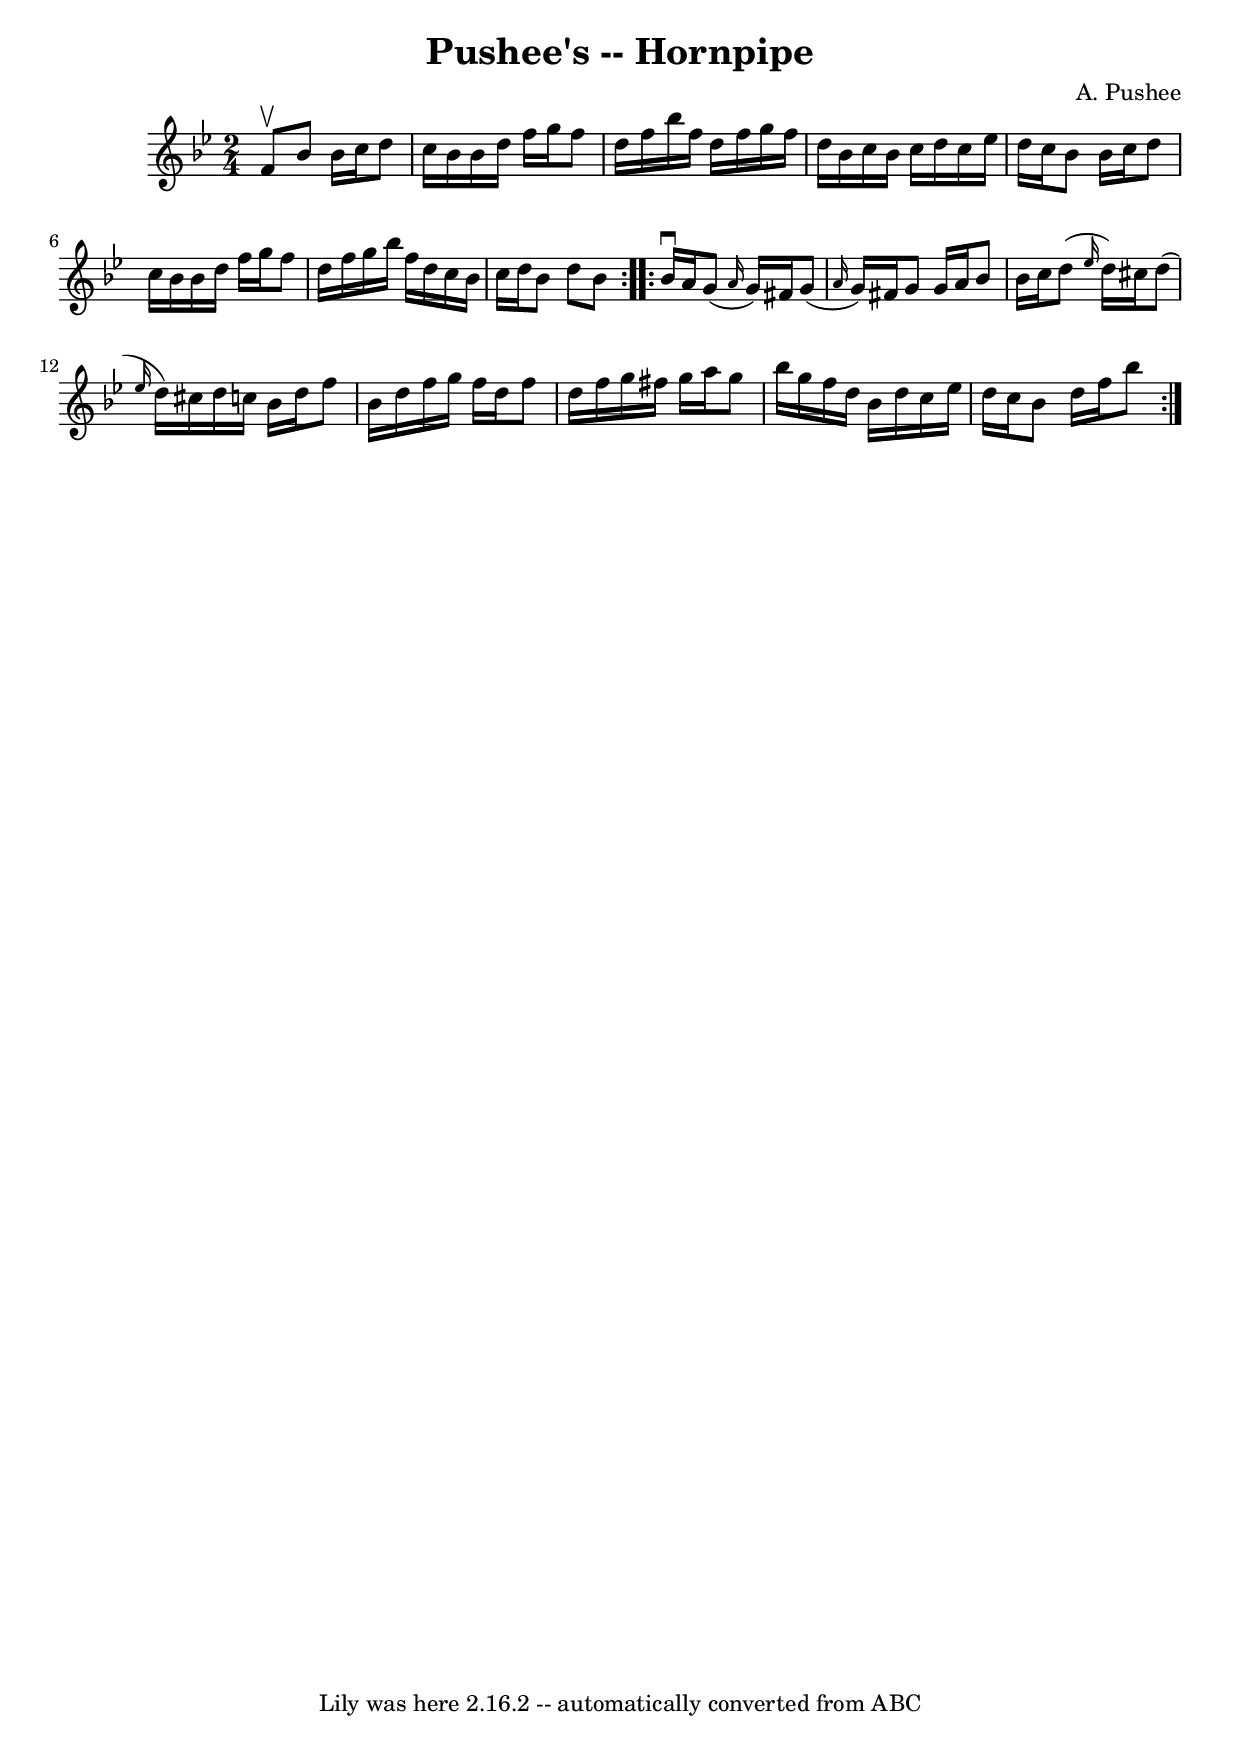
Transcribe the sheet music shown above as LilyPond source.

\version "2.16.2"
\include "Mammoth.ily"
\header {
  %% book = "Cole's 1000 Fiddle Tunes"
  composer = "A. Pushee"
  crossRefNumber = "1"
  footnotes = ""
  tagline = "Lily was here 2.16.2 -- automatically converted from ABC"
  title = "Pushee's -- Hornpipe"

}
voicedefault =  {



  \repeat volta 2 {

    \time 2/4      \key bes \major f'8^\upbow  |
    bes'8 bes'16 c''16         d''8 c''16 bes'16   |
    bes'16 d''16 f''16 g''16 f''8        d''16 f''16   |
    bes''16 f''16 d''16 f''16 g''16         f''16 d''16 bes'16   |
    c''16 bes'16 c''16 d''16 c''16      ees''16 d''16 c''16   |
    bes'8 bes'16 c''16 d''8         c''16 bes'16   |
    bes'16 d''16 f''16 g''16 f''8 d''16       f''16   |
    g''16 bes''16 f''16 d''16 c''16 bes'16         c''16 d''16   |
    bes'8 d''8 bes'8  
  }     
  \repeat volta 2 {
         bes'16^\downbow a'16   |
    g'8 (\grace { a'16  
		} g'16)   
    fis'16 g'8 (\grace { a'16   		       } g'16) fis'16   |
    g'8 g'16      a'16 bes'8 bes'16 c''16   |
    d''8 (\grace { ees''16  
		 }   
    d''16) cis''16 d''8 (\grace { ees''16   				} d''16) cis''!16    |
    d''16 c''!16 bes'16 d''16 f''8 bes'16 d''16   |
    f''16 g''16 f''16 d''16 f''8 d''16 f''16   |
    g''16 fis''16 g''16 a''16 g''8 bes''16 g''16   |
    f''16 d''16 bes'16 d''16 c''16 ees''16 d''16         c''16   |
    bes'8 d''16 f''16 bes''8  
  }   

}

\score{
  <<

    \context Staff="default"
    {
      \voicedefault 
      
    }

  >>
  \layout {
    
  }
  \midi {
  }

}
